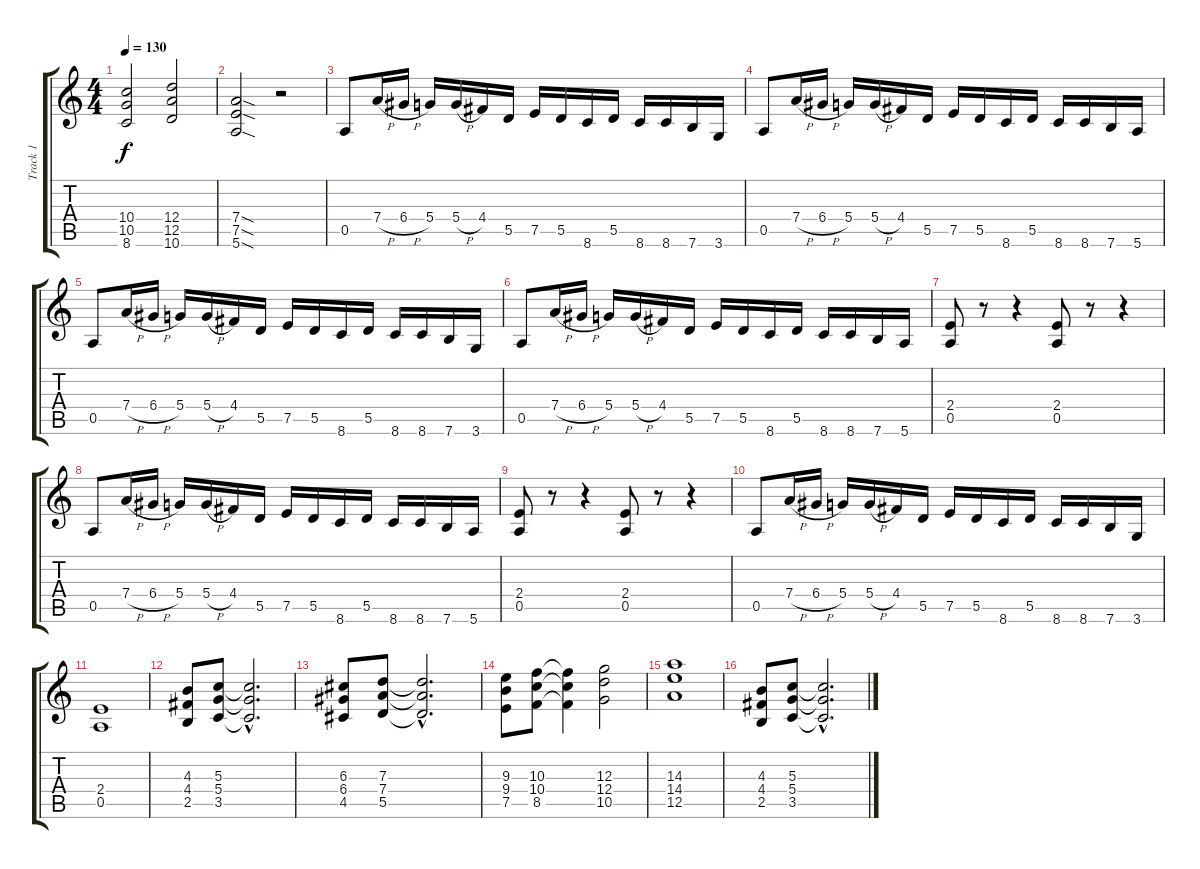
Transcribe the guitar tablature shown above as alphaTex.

\track ("Track 1" "Track 1") {instrument distortionguitar}
\staff {score tabs}
\tuning (E4 B3 G3 D3 A2 E2) {hide}
\ts (4 4)
\tempo 130
\clef g2
\ks c
(10.4 10.5 8.6).2{dy f} (12.4 12.5 10.6).2 |
(7.4{sod} 7.5{sod} 5.6{sod}).2 r.2 |
0.5.8 7.4{h}.16 6.4{h}.16 5.4.16 5.4{h}.16 4.4.16 5.5.16 7.5.16 5.5.16 8.6.16 5.5.16 8.6.16 8.6.16 7.6.16 3.6.16 |
0.5.8 7.4{h}.16 6.4{h}.16 5.4.16 5.4{h}.16 4.4.16 5.5.16 7.5.16 5.5.16 8.6.16 5.5.16 8.6.16 8.6.16 7.6.16 5.6.16 |
0.5.8 7.4{h}.16 6.4{h}.16 5.4.16 5.4{h}.16 4.4.16 5.5.16 7.5.16 5.5.16 8.6.16 5.5.16 8.6.16 8.6.16 7.6.16 3.6.16 |
0.5.8 7.4{h}.16 6.4{h}.16 5.4.16 5.4{h}.16 4.4.16 5.5.16 7.5.16 5.5.16 8.6.16 5.5.16 8.6.16 8.6.16 7.6.16 5.6.16 |
(2.4 0.5).8 r.8 r.4 (2.4 0.5).8 r.8 r.4 |
0.5.8 7.4{h}.16 6.4{h}.16 5.4.16 5.4{h}.16 4.4.16 5.5.16 7.5.16 5.5.16 8.6.16 5.5.16 8.6.16 8.6.16 7.6.16 5.6.16 |
(2.4 0.5).8 r.8 r.4 (2.4 0.5).8 r.8 r.4 |
0.5.8 7.4{h}.16 6.4{h}.16 5.4.16 5.4{h}.16 4.4.16 5.5.16 7.5.16 5.5.16 8.6.16 5.5.16 8.6.16 8.6.16 7.6.16 3.6.16 |
(2.4 0.5).1 |
(4.3 4.4 2.5).8 (5.3 5.4 3.5).8 (5.3{hac t} 5.4{hac t} 3.5{hac t}).2{d} |
(6.3 6.4 4.5).8 (7.3 7.4 5.5).8 (7.3{hac t} 7.4{hac t} 5.5{hac t}).2{d} |
(9.3 9.4 7.5).8 (10.3 10.4 8.5).8 (10.3{t} 10.4{t} 8.5{t}).4 (12.3 12.4 10.5).2 |
(14.3 14.4 12.5).1 |
(4.3 4.4 2.5).8 (5.3 5.4 3.5).8 (5.3{hac t} 5.4{hac t} 3.5{hac t}).2{d}
